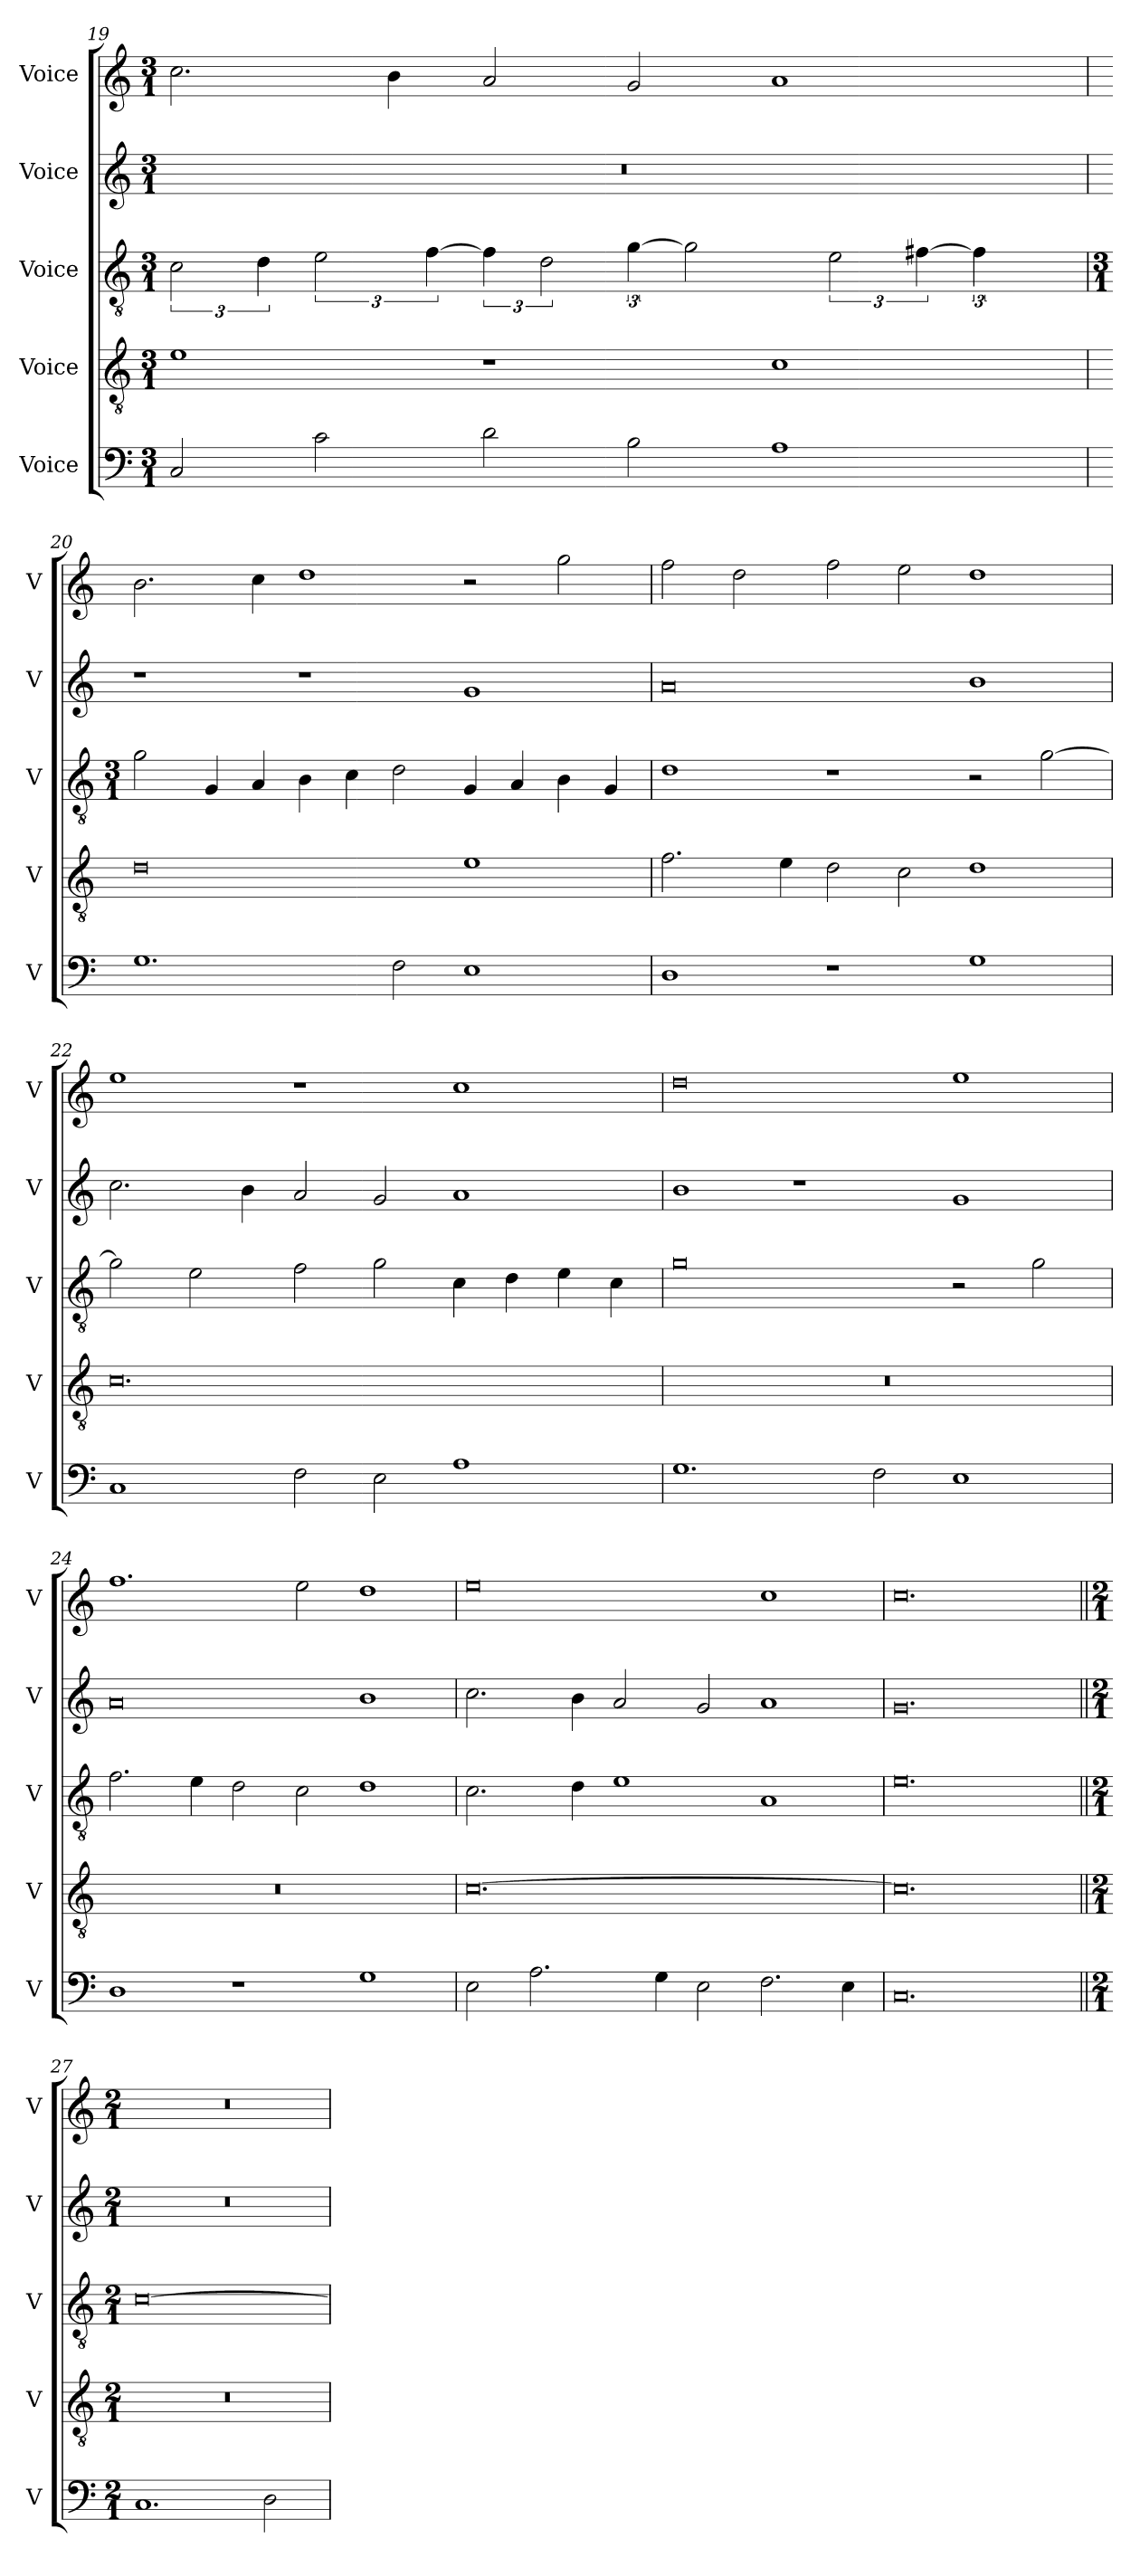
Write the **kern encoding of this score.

**kern	**kern	**kern	**kern	**kern
*part5	*part4	*part3	*part2	*part1
*staff5	*staff4	*staff3	*staff2	*staff1
*I"Voice	*I"Voice	*I"Voice	*I"Voice	*I"Voice
*I'V	*I'V	*I'V	*I'V	*I'V
!!LO:PB:g=z
*clefF4	*clefGv2	*clefGv2	*clefG2	*clefG2
*k[]	*k[]	*k[]	*k[]	*k[]
*M3/1	*M3/1	*M3/1	*M3/1	*M3/1
=19	=19	=19	=19	=19
2C/	1e	3c\	0.r	2.cc\
.	.	6d\	.	.
2c\	.	3e\	.	.
.	.	.	.	4b\
.	.	[6f\	.	.
2d\	1r	6f\]	.	2a/
.	.	3d\	.	.
2B\	.	[6g	.	2g/
.	.	2g]	.	.
1A	1c	.	.	1a
.	.	3e\	.	.
.	.	[6f#X\	.	.
.	.	6f#\]	.	.
!	!	!LO:N:vis=8..	!	!
.	.	6ryy	.	.
=20	=20	=20	=20	=20
*	*	*M3/1	*	*
1.G	0d	2g\	1r	2.b\
.	.	4G/	.	.
.	.	4A/	.	4cc\
.	.	4B\	1r	1dd
.	.	4c\	.	.
2F\	.	2d\	.	.
1E	1e	4G/	1g	2r
.	.	4A/	.	.
.	.	4B\	.	2gg\
.	.	4G/	.	.
!!LO:LB:g=z
=21	=21	=21	=21	=21
1D	2.f\	1d	0a	2ff\
.	.	.	.	2dd\
.	4e\	.	.	.
1r	2d\	1r	.	2ff\
.	2c\	.	.	2ee\
1G	1d	2r	1b	1dd
.	.	[2g\	.	.
=22	=22	=22	=22	=22
1C	0.c	2g\]	2.cc\	1ee
.	.	2e\	.	.
.	.	.	4b\	.
2F\	.	2f\	2a/	1r
2E\	.	2g\	2g/	.
1A	.	4c\	1a	1cc
.	.	4d\	.	.
.	.	4e\	.	.
.	.	4c\	.	.
!!LO:LB:g=z
=23	=23	=23	=23	=23
1.G	0.r	0g	1b	0dd
.	.	.	1r	.
2F\	.	.	.	.
1E	.	2r	1g	1ee
.	.	2g\	.	.
=24	=24	=24	=24	=24
1D	0.r	2.f\	0a	1.ff
.	.	4e\	.	.
1r	.	2d\	.	.
.	.	2c\	.	2ee\
1G	.	1d	1b	1dd
=25	=25	=25	=25	=25
2E\	[0.c	2.c\	2.cc\	0ee
2.A\	.	.	.	.
.	.	4d\	4b\	.
.	.	1e	2a/	.
4G\	.	.	.	.
2E\	.	.	2g/	.
2.F\	.	1A	1a	1cc
4E\	.	.	.	.
!!LO:PB:g=z
=26	=26	=26	=26	=26
0.C	0.c]	0.e	0.g	0.cc
=27||	=27||	=27||	=27||	=27||
*M2/1	*M2/1	*M2/1	*M2/1	*M2/1
1.C	0r	[0c	0r	0r
2D\	.	.	.	.
=	=	=	=	=
*-	*-	*-	*-	*-
